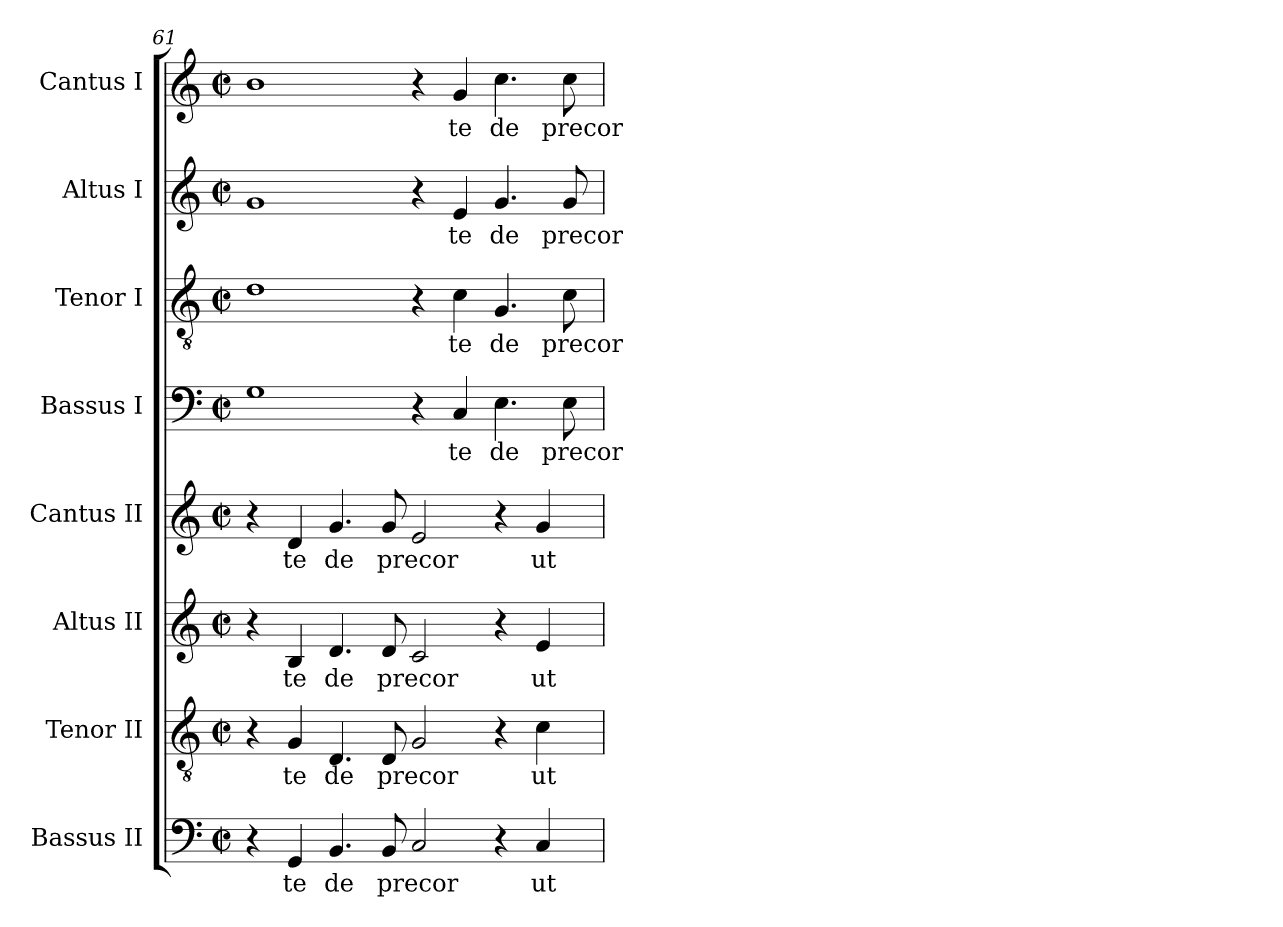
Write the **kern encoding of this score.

**kern	**text	**kern	**text	**kern	**text	**kern	**text	**kern	**text	**kern	**text	**kern	**text	**kern	**text
*part8	*part8	*part7	*part7	*part6	*part6	*part5	*part5	*part4	*part4	*part3	*part3	*part2	*part2	*part1	*part1
*staff8	*staff8	*staff7	*staff7	*staff6	*staff6	*staff5	*staff5	*staff4	*staff4	*staff3	*staff3	*staff2	*staff2	*staff1	*staff1
*I"Bassus II	*	*I"Tenor II	*	*I"Altus II	*	*I"Cantus II	*	*I"Bassus I	*	*I"Tenor I	*	*I"Altus I	*	*I"Cantus I	*
*clefF4	*	*clefGv2	*	*clefG2	*	*clefG2	*	*clefF4	*	*clefGv2	*	*clefG2	*	*clefG2	*
*M2/2	*	*M2/2	*	*M2/2	*	*M2/2	*	*M2/2	*	*M2/2	*	*M2/2	*	*M2/2	*
*met(c|)	*	*met(c|)	*	*met(c|)	*	*met(c|)	*	*met(c|)	*	*met(c|)	*	*met(c|)	*	*met(c|)	*
=61	=61	=61	=61	=61	=61	=61	=61	=61	=61	=61	=61	=61	=61	=61	=61
4r	.	4r	.	4r	.	4r	.	1G	.	1d	.	1g	.	1b	.
!	!LO:LY:b:cj	!	!LO:LY:b:cj	!	!LO:LY:b:cj	!	!LO:LY:b:cj	!	!	!	!	!	!	!	!
4GG/	te	4G/	te	4B/	te	4d/	te	.	.	.	.	.	.	.	.
!	!LO:LY:b:cj	!	!LO:LY:b:cj	!	!LO:LY:b:cj	!	!LO:LY:b:cj	!	!	!	!	!	!	!	!
4.BB/	de	4.D/	de	4.d/	de	4.g/	de	.	.	.	.	.	.	.	.
!	!LO:LY:b:cj	!	!LO:LY:b:cj	!	!LO:LY:b:cj	!	!LO:LY:b:cj	!	!	!	!	!	!	!	!
8BB/	precor	8D/	precor	8d/	precor	8g/	precor	.	.	.	.	.	.	.	.
2C/	.	2G/	.	2c/	.	2e/	.	4r	.	4r	.	4r	.	4r	.
!	!	!	!	!	!	!	!	!	!LO:LY:b:cj	!	!LO:LY:b:cj	!	!LO:LY:b:cj	!	!LO:LY:b:cj
.	.	.	.	.	.	.	.	4C/	te	4c\	te	4e/	te	4g/	te
!	!	!	!	!	!	!	!	!	!LO:LY:b:cj	!	!LO:LY:b:cj	!	!LO:LY:b:cj	!	!LO:LY:b:cj
4r	.	4r	.	4r	.	4r	.	4.E\	de	4.G/	de	4.g/	de	4.cc\	de
!	!LO:LY:b:cj	!	!LO:LY:b:cj	!	!LO:LY:b:cj	!	!LO:LY:b:cj	!	!	!	!	!	!	!	!
4C/	ut	4c\	ut	4e/	ut	4g/	ut	.	.	.	.	.	.	.	.
!	!	!	!	!	!	!	!	!	!LO:LY:b:cj	!	!LO:LY:b:cj	!	!LO:LY:b:cj	!	!LO:LY:b:cj
.	.	.	.	.	.	.	.	8E\	precor	8c\	precor	8g/	precor	8cc\	precor
=	=	=	=	=	=	=	=	=	=	=	=	=	=	=	=
*-	*-	*-	*-	*-	*-	*-	*-	*-	*-	*-	*-	*-	*-	*-	*-
